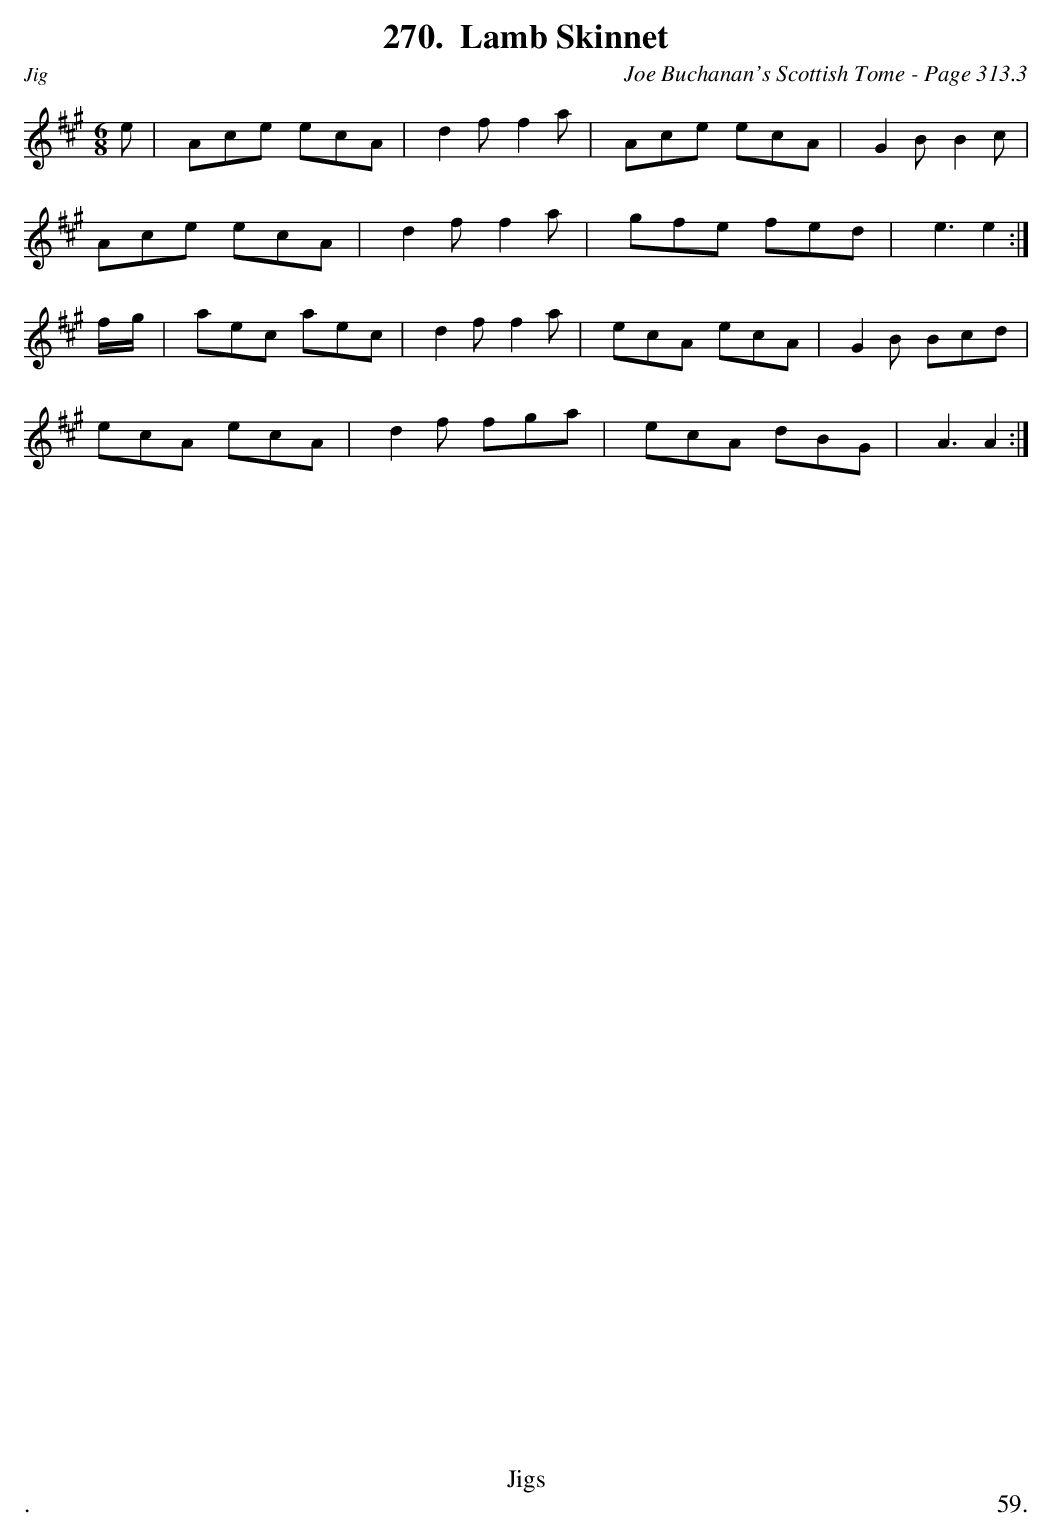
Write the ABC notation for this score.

X:1
T:Lamb Skinnet
C:Joe Buchanan's Scottish Tome - Page 313.3
L:1/8
M:6/8
K:A
e | Ace ecA | d2 f f2 a | Ace ecA | G2 B B2 c |
Ace ecA | d2 f f2 a | gfe fed | e3 e2 :|
f/g/ | aec aec | d2 f f2 a | ecA ecA | G2 B Bcd |
ecA ecA | d2 f fga | ecA dBG | A3 A2 :|
